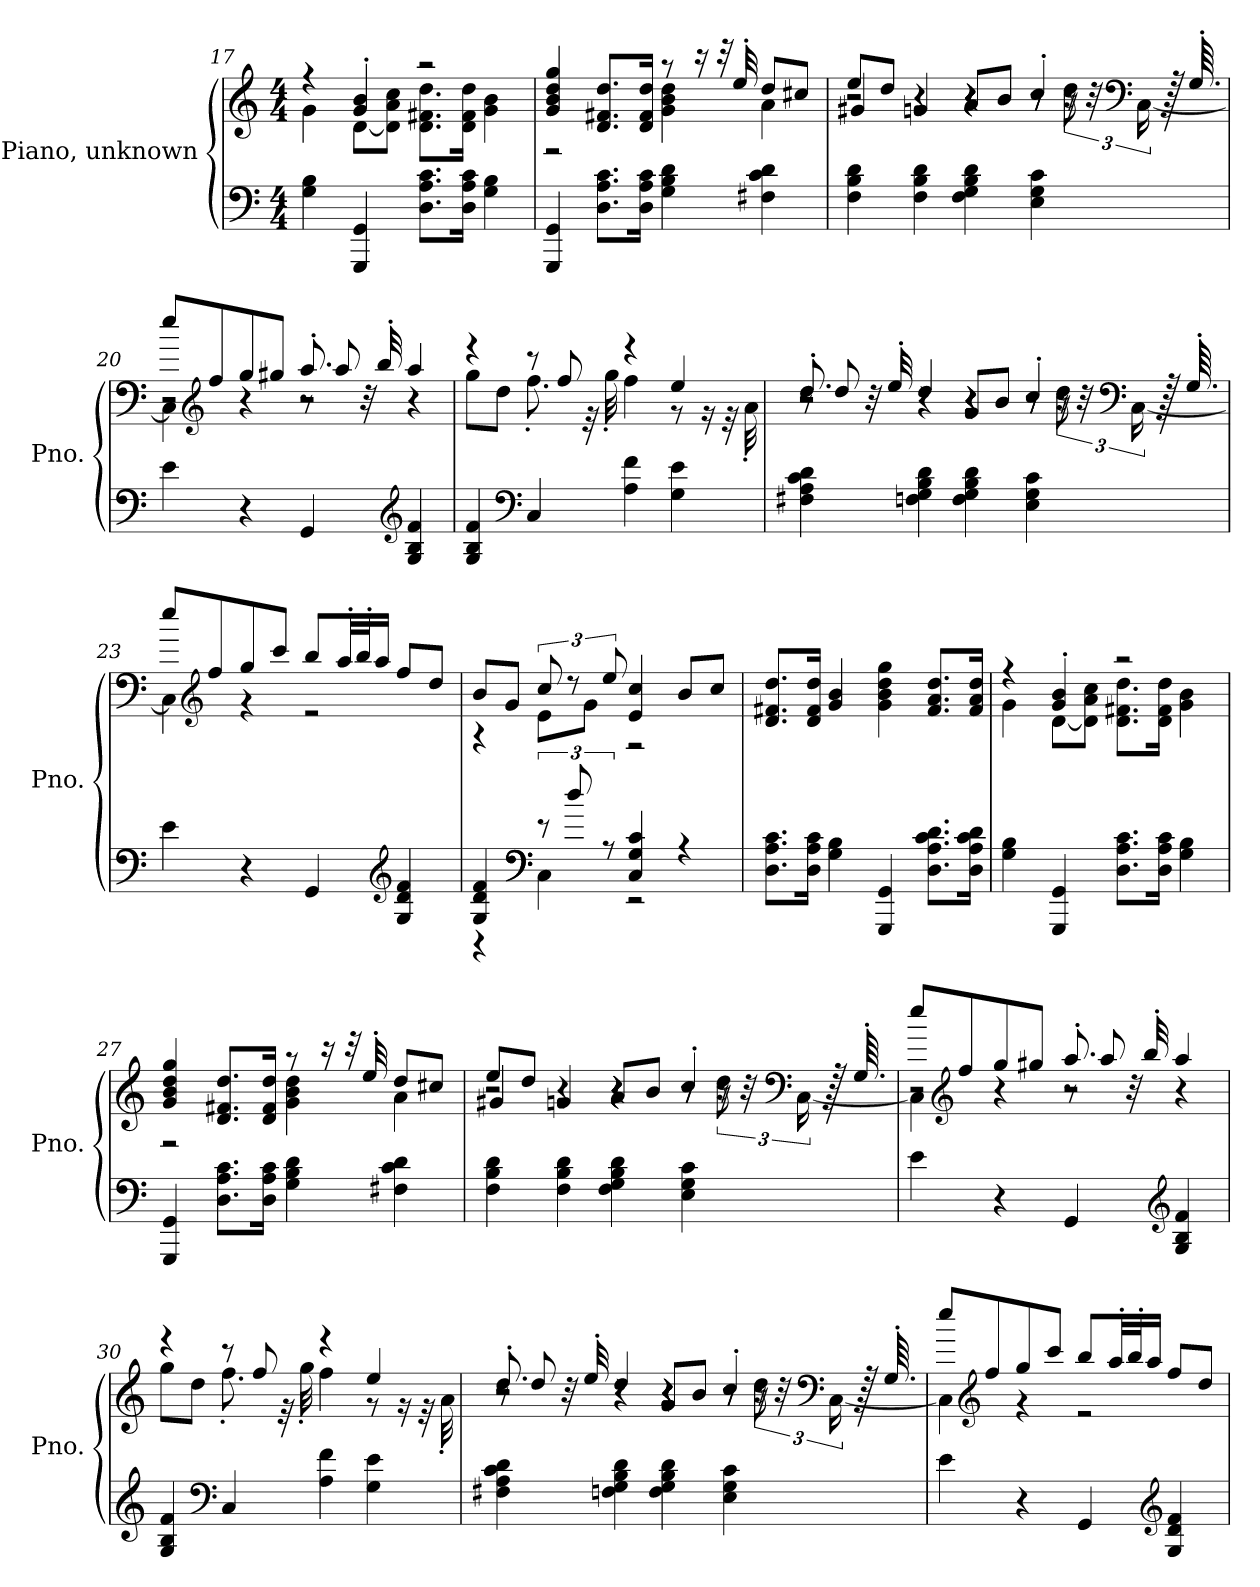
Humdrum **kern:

**kern	**kern
*part1	*part1
*staff2	*staff1
*I"Piano, unknown	*
*I'Pno.	*
*clefF4	*clefG2
*k[]	*k[]
*M4/4	*M4/4
=17	=17
*	*^
4G\ 4B\	4r	4g\
4GGG/ 4GG/	4g/' 4b/'	[8d\L
.	.	8d\] 8a\ 8cc\J
8.D\ 8.A\ 8.c\L	2r	8.d\ 8.f#X\ 8.dd\L
16D\ 16A\ 16c\Jk	.	16d\ 16f#\ 16dd\Jk
4G\ 4B\	.	4g\ 4b\
!!LO:PB:g=z	!!
=18	=18	=18
4GGG/ 4GG/	4g/ 4b/ 4dd/ 4gg/	2r
8.D\ 8.A\ 8.c\L	8.d/ 8.f#X/ 8.dd/L	.
16D\ 16A\ 16c\Jk	16d/ 16f#/ 16dd/Jk	.
4G\ 4B\ 4d\	8r	4g\ 4b\ 4dd\
.	16r	.
.	32r	.
.	32ee'/	.
4F#X\ 4c\ 4d\	8dd/L	4a\
.	8cc#X/J	.
=19	=19	=19
*	*^	*^
4F\ 4B\ 4d\	8ee/L	2r	4g#X/	2r
.	8dd/J	.	.	.
4F\ 4B\ 4d\	4gn/	.	4r	.
4F\ 4G\ 4B\ 4d\	8a/L	4r	4r	4r
.	8b/J	.	.	.
4E\ 4G\ 4c\	4cc'/	8r	8r	8r
.	.	8dd\	16r	12r
.	.	.	32r	.
*	*clefF4	*	*	*
.	.	.	.	[24C\
.	.	.	128r	.
.	.	.	64.G'/	.
*	*	*	*v	*v
=20	=20	=20	=20
4e\	8ee/L	2r	4C\]
*	*clefG2	*	*
.	8ff/	.	.
4r	8gg/	.	4r
.	8gg#X/J	.	.
4GG/	8.aa'/	8r	2r
.	.	8aa/	.
.	32r	.	.
.	32bb'/	.	.
*clefG2	*	*	*
4G/ 4B/ 4f/	4aa/	4r	.
*	*	*v	*v
!!LO:LB:g=z
=21	=21	=21
4G/ 4B/ 4f/	4r	8gg\L
.	.	8dd\J
*clefF4	*	*
4C/	8r	8.ff'\
.	8ff/	.
.	.	32r
.	.	32gg'\
4A\ 4f\	4r	4ff\
4G\ 4e\	4ee/	8r
.	.	16r
.	.	32r
.	.	32a'\
=22	=22	=22
*	*^	*^
4F#X\ 4A\ 4c\ 4d\	8.dd'/	2r	8r	2r
.	.	.	8dd/	.
.	32r	.	.	.
.	32ee'/	.	.	.
4Fn\ 4G\ 4B\ 4d\	4dd/	.	4r	.
4F\ 4G\ 4B\ 4d\	8g/L	4r	4r	4r
.	8b/J	.	.	.
4E\ 4G\ 4c\	4cc'/	8r	8r	8r
.	.	8dd\	16r	12r
.	.	.	32r	.
*	*clefF4	*	*	*
.	.	.	.	[24C\
.	.	.	128r	.
.	.	.	64.G'/	.
*	*	*v	*v	*v
!!LO:LB:g=z
=23	=23	=23
4e\	8ee/L	4C\]
*	*clefG2	*
.	8ff/	.
4r	8gg/	4r
.	8ccc/J	.
4GG/	8bb/L	2r
.	32aa'/LL	.
.	32bb'/J	.
.	16aa/JJ	.
*clefG2	*	*
4G/ 4d/ 4f/	8ff/L	.
.	8dd/J	.
=24	=24	=24
*^	*	*
4G/ 4d/ 4f/	4r	8b/L	4r
.	.	8g/J	.
*clefF4	*	*	*
12r	4C\	12cc/	8e\L
12dd/	.	12r	.
.	.	.	8g\J
12r	.	12ee/	.
4C/ 4G/ 4c/	2r	4e/ 4cc/	2r
4r	.	8b/L	.
.	.	8cc/J	.
*v	*v	*	*
*	*v	*v
=25	=25
8.D\ 8.A\ 8.c\L	8.d/ 8.f#X/ 8.dd/L
16D\ 16A\ 16c\Jk	16d/ 16f#/ 16dd/Jk
4G\ 4B\	4g/ 4b/
4GGG/ 4GG/	4g\ 4b\ 4dd\ 4gg\
8.D\ 8.A\ 8.c\ 8.d\L	8.f#/ 8.a/ 8.dd/L
16D\ 16A\ 16c\ 16d\Jk	16f#/ 16a/ 16dd/Jk
=26	=26
*	*^
4G\ 4B\	4r	4g\
4GGG/ 4GG/	4g/' 4b/'	[8d\L
.	.	8d\] 8a\ 8cc\J
8.D\ 8.A\ 8.c\L	2r	8.d\ 8.f#X\ 8.dd\L
16D\ 16A\ 16c\Jk	.	16d\ 16f#\ 16dd\Jk
4G\ 4B\	.	4g\ 4b\
!!LO:LB:g=z	!!
=27	=27	=27
4GGG/ 4GG/	4g/ 4b/ 4dd/ 4gg/	2r
8.D\ 8.A\ 8.c\L	8.d/ 8.f#X/ 8.dd/L	.
16D\ 16A\ 16c\Jk	16d/ 16f#/ 16dd/Jk	.
4G\ 4B\ 4d\	8r	4g\ 4b\ 4dd\
.	16r	.
.	32r	.
.	32ee'/	.
4F#X\ 4c\ 4d\	8dd/L	4a\
.	8cc#X/J	.
=28	=28	=28
*	*^	*^
4F\ 4B\ 4d\	8ee/L	2r	4g#X/	2r
.	8dd/J	.	.	.
4F\ 4B\ 4d\	4gn/	.	4r	.
4F\ 4G\ 4B\ 4d\	8a/L	4r	4r	4r
.	8b/J	.	.	.
4E\ 4G\ 4c\	4cc'/	8r	8r	8r
.	.	8dd\	16r	12r
.	.	.	32r	.
*	*clefF4	*	*	*
.	.	.	.	[24C\
.	.	.	128r	.
.	.	.	64.G'/	.
*	*	*	*v	*v
=29	=29	=29	=29
4e\	8ee/L	2r	4C\]
*	*clefG2	*	*
.	8ff/	.	.
4r	8gg/	.	4r
.	8gg#X/J	.	.
4GG/	8.aa'/	8r	2r
.	.	8aa/	.
.	32r	.	.
.	32bb'/	.	.
*clefG2	*	*	*
4G/ 4B/ 4f/	4aa/	4r	.
*	*	*v	*v
!!LO:LB:g=z
=30	=30	=30
4G/ 4B/ 4f/	4r	8gg\L
.	.	8dd\J
*clefF4	*	*
4C/	8r	8.ff'\
.	8ff/	.
.	.	32r
.	.	32gg'\
4A\ 4f\	4r	4ff\
4G\ 4e\	4ee/	8r
.	.	16r
.	.	32r
.	.	32a'\
=31	=31	=31
*	*^	*^
4F#X\ 4A\ 4c\ 4d\	8.dd'/	2r	8r	2r
.	.	.	8dd/	.
.	32r	.	.	.
.	32ee'/	.	.	.
4Fn\ 4G\ 4B\ 4d\	4dd/	.	4r	.
4F\ 4G\ 4B\ 4d\	8g/L	4r	4r	4r
.	8b/J	.	.	.
4E\ 4G\ 4c\	4cc'/	8r	8r	8r
.	.	8dd\	16r	12r
.	.	.	32r	.
*	*clefF4	*	*	*
.	.	.	.	[24C\
.	.	.	128r	.
.	.	.	64.G'/	.
*	*	*v	*v	*v
!!LO:LB:g=z
=32	=32	=32
4e\	8ee/L	4C\]
*	*clefG2	*
.	8ff/	.
4r	8gg/	4r
.	8ccc/J	.
4GG/	8bb/L	2r
.	32aa'/LL	.
.	32bb'/J	.
.	16aa/JJ	.
*clefG2	*	*
4G/ 4d/ 4f/	8ff/L	.
.	8dd/J	.
*	*v	*v
=	=
*-	*-
